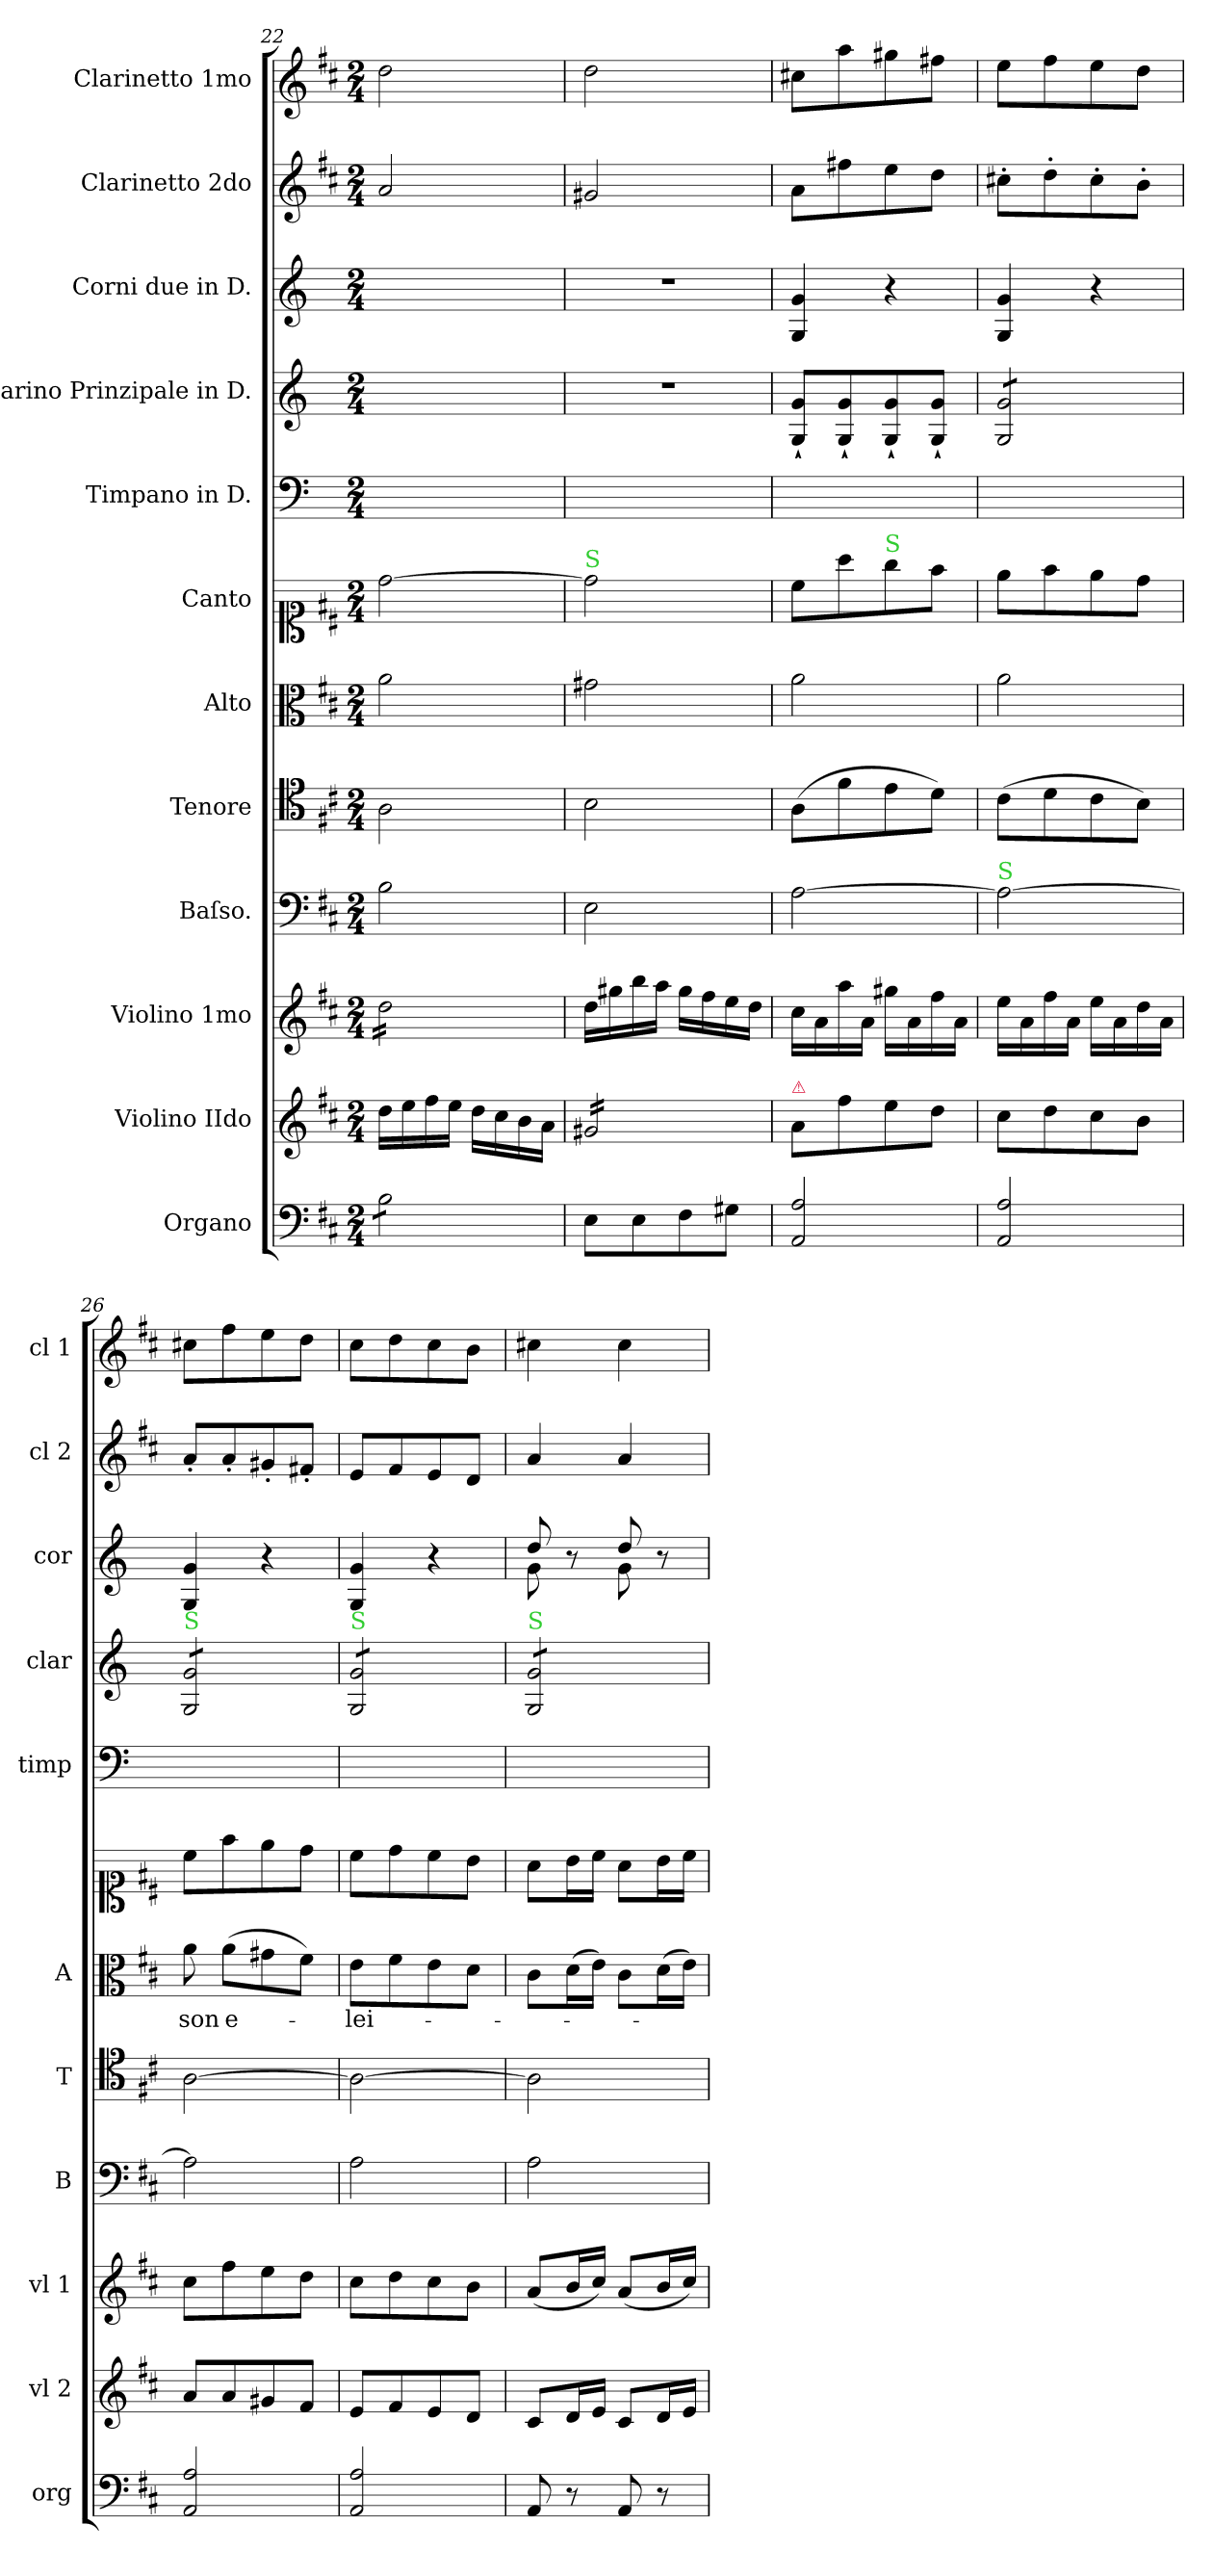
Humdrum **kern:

**kern	**kern	**kern	**kern	**kern	**kern	**text	**kern	**kern	**kern	**kern	**kern	**kern
*part12	*part11	*part10	*part9	*part8	*part7	*part7	*part6	*part5	*part4	*part3	*part2	*part1
*staff12	*staff11	*staff10	*staff9	*staff8	*staff7	*staff7	*staff6	*staff5	*staff4	*staff3	*staff2	*staff1
*I"Organo	*I"Violino IIdo	*I"Violino 1mo	*I"Baſso.	*I"Tenore	*I"Alto	*	*I"Canto	*I"Timpano in D.	*I"Clarino Prinzipale in D.	*I"Corni due in D.	*I"Clarinetto 2do	*I"Clarinetto 1mo
*I'org	*I'vl 2	*I'vl 1	*I'B	*I'T	*I'A	*	*	*I'timp	*I'clar	*I'cor	*I'cl 2	*I'cl 1
*clefF4	*clefG2	*clefG2	*clefF4	*clefC4	*clefC3	*	*clefC1	*clefF4	*clefG2	*clefG2	*clefG2	*clefG2
*	*	*	*	*	*	*	*	*	*ITrd-1c-2	*ITrd6c10	*	*
*k[f#c#]	*k[f#c#]	*k[f#c#]	*k[f#c#]	*k[f#c#]	*k[f#c#]	*	*k[f#c#]	*k[]	*k[f#c#]	*k[f#c#]	*k[f#c#]	*k[f#c#]
*D:	*D:	*D:	*D:	*D:	*D:	*	*D:	*	*	*	*D:	*D:
*M2/4	*M2/4	*M2/4	*M2/4	*M2/4	*M2/4	*	*M2/4	*M2/4	*M2/4	*M2/4	*M2/4	*M2/4
=22	=22	=22	=22	=22	=22	=22	=22	=22	=22	=22	=22	=22
*tremolo	*	*	*	*	*	*	*	*	*	*	*	*
*	*	*tremolo	*	*	*	*	*	*	*	*	*	*
8B\L	16dd\LL	16dd\LL	2B\	2A\	2a\	.	[2dd\	2ryy	2ryy	2ryy	2a/	2dd\
.	16ee\	16dd\	.	.	.	.	.	.	.	.	.	.
8B\	16ff#\	16dd\	.	.	.	.	.	.	.	.	.	.
.	16ee\JJ	16dd\	.	.	.	.	.	.	.	.	.	.
8B\	16dd\LL	16dd\	.	.	.	.	.	.	.	.	.	.
.	16cc#\	16dd\	.	.	.	.	.	.	.	.	.	.
8B\J	16b\	16dd\	.	.	.	.	.	.	.	.	.	.
*Xtremolo	*	*	*	*	*	*	*	*	*	*	*	*
.	16a\JJ	16dd\JJ	.	.	.	.	.	.	.	.	.	.
*	*	*Xtremolo	*	*	*	*	*	*	*	*	*	*
=23	=23	=23	=23	=23	=23	=23	=23	=23	=23	=23	=23	=23
!	!	!	!	!	!	!	!LO:TX:a:color=limegreen:t=S	!	!	!	!	!
*	*tremolo	*	*	*	*	*	*	*	*	*	*	*
8E\L	16g#X/LL	16dd\LL	2E\	2B\	2g#X\	.	2dd\]	2ryy	2r	2r	2g#X/	2dd\
.	16g#X/	16gg#X\	.	.	.	.	.	.	.	.	.	.
8E\	16g#X/	16bb\	.	.	.	.	.	.	.	.	.	.
.	16g#X/	16aa\JJ	.	.	.	.	.	.	.	.	.	.
8F#\	16g#X/	16gg#\LL	.	.	.	.	.	.	.	.	.	.
.	16g#X/	16ff#\	.	.	.	.	.	.	.	.	.	.
8G#X\J	16g#X/	16ee\	.	.	.	.	.	.	.	.	.	.
.	16g#X/JJ	16dd\JJ	.	.	.	.	.	.	.	.	.	.
*	*Xtremolo	*	*	*	*	*	*	*	*	*	*	*
=24	=24	=24	=24	=24	=24	=24	=24	=24	=24	=24	=24	=24
!	!LO:TX:a:color=crimson:t=⚠	!	!	!	!	!	!	!	!	!	!	!
2AA/ 2A/	8a/L	16cc#\LL	[<2A\	(8A\L	2a\	.	8cc#\L	2ryy	8A`/ 8a`/L	4AA/ 4A/	8a\L	8cc#X\L
.	.	16a\	.	.	.	.	.	.	.	.	.	.
.	8ff#\	16aa\	.	8f#\	.	.	8aa\	.	8A`/ 8a`/	.	8ff#X\	8aa\
.	.	16a\JJ	.	.	.	.	.	.	.	.	.	.
!	!	!	!	!	!	!	!LO:TX:a:color=limegreen:t=S	!	!	!	!	!
.	8ee\	16gg#X\LL	.	8e\	.	.	8gg\	.	8A`/ 8a`/	4r	8ee\	8gg#X\
.	.	16a\	.	.	.	.	.	.	.	.	.	.
.	8dd\J	16ff#\	.	8d\J)	.	.	8ff#\J	.	8A`/ 8a`/J	.	8dd\J	8ff#X\J
.	.	16a\JJ	.	.	.	.	.	.	.	.	.	.
=25	=25	=25	=25	=25	=25	=25	=25	=25	=25	=25	=25	=25
!	!	!	!	!	!	!	!	!	!LO:TX:a:color=limegreen:t=S	!	!	!
!	!	!	!LO:TX:a:color=limegreen:t=S	!	!	!	!	!	!	!	!	!
*	*	*	*	*	*	*	*	*	*tremolo	*	*	*
2AA/ 2A/	8cc#\L	16ee\LL	2A\_	(8c#\L	2a\	.	8ee\L	2ryy	8A/ 8a/L	4AA/ 4A/	8cc#X'\L	8ee\L
.	.	16a\	.	.	.	.	.	.	.	.	.	.
.	8dd\	16ff#\	.	8d\	.	.	8ff#\	.	8A/ 8a/	.	8dd'\	8ff#\
.	.	16a\JJ	.	.	.	.	.	.	.	.	.	.
.	8cc#\	16ee\LL	.	8c#\	.	.	8ee\	.	8A/ 8a/	4r	8cc#'\	8ee\
.	.	16a\	.	.	.	.	.	.	.	.	.	.
.	8b\J	16dd\	.	8B\J)	.	.	8dd\J	.	8A/ 8a/J	.	8b'\J	8dd\J
.	.	16a\JJ	.	.	.	.	.	.	.	.	.	.
=26	=26	=26	=26	=26	=26	=26	=26	=26	=26	=26	=26	=26
!	!	!	!	!	!	!	!	!	!LO:TX:a:color=limegreen:t=S	!	!	!
2AA/ 2A/	8a/L	8cc#\L	2A\]	[<2A\	8a\	-son	8cc#\L	2ryy	8A/ 8a/L	4AA/ 4A/	8a'/L	8cc#X\L
.	8a/	8ff#\	.	.	(8a\L	e-	8ff#\	.	8A/ 8a/	.	8a'/	8ff#\
.	8g#X/	8ee\	.	.	8g#X\	.	8ee\	.	8A/ 8a/	4r	8g#X'/	8ee\
.	8f#/J	8dd\J	.	.	8f#\J)	.	8dd\J	.	8A/ 8a/J	.	8f#X'/J	8dd\J
=27	=27	=27	=27	=27	=27	=27	=27	=27	=27	=27	=27	=27
!	!	!	!	!	!	!	!	!	!LO:TX:a:color=limegreen:t=S	!	!	!
2AA/ 2A/	8e/L	8cc#\L	2A\	2A\_	8e\L	-lei-	8cc#\L	2ryy	8A/ 8a/L	4AA/ 4A/	8e/L	8cc#\L
.	8f#/	8dd\	.	.	8f#\	.	8dd\	.	8A/ 8a/	.	8f#/	8dd\
.	8e/	8cc#\	.	.	8e\	.	8cc#\	.	8A/ 8a/	4r	8e/	8cc#\
.	8d/J	8b\J	.	.	8d\J	.	8b\J	.	8A/ 8a/J	.	8d/J	8b\J
=28	=28	=28	=28	=28	=28	=28	=28	=28	=28	=28	=28	=28
*	*	*	*	*	*	*	*	*	*	*^	*	*
!	!	!	!	!	!	!	!	!	!LO:TX:a:color=limegreen:t=S	!	!	!	!
8AA/	8c#/L	(8a/L	2A\	2A\]	8c#\L	.	8a\L	2ryy	8A/ 8a/L	8e/	8A\	4a/	4cc#X\
8r	16d/L	16b/L	.	.	(16d\L	.	16b\L	.	8A/ 8a/	8r	8ryy	.	.
.	16e/JJ	16cc#/JJ)	.	.	16e\JJ)	.	16cc#\JJ	.	.	.	.	.	.
8AA/	8c#/L	(8a/L	.	.	8c#\L	.	8a\L	.	8A/ 8a/	8e/	8A\	4a/	4cc#\
8r	16d/L	16b/L	.	.	(16d\L	.	16b\L	.	8A/ 8a/J	8r	8ryy	.	.
*	*	*	*	*	*	*	*	*	*Xtremolo	*	*	*	*
.	16e/JJ	16cc#/JJ)	.	.	16e\JJ)	.	16cc#\JJ	.	.	.	.	.	.
*	*	*	*	*	*	*	*	*	*	*v	*v	*	*
=	=	=	=	=	=	=	=	=	=	=	=	=
*-	*-	*-	*-	*-	*-	*-	*-	*-	*-	*-	*-	*-
